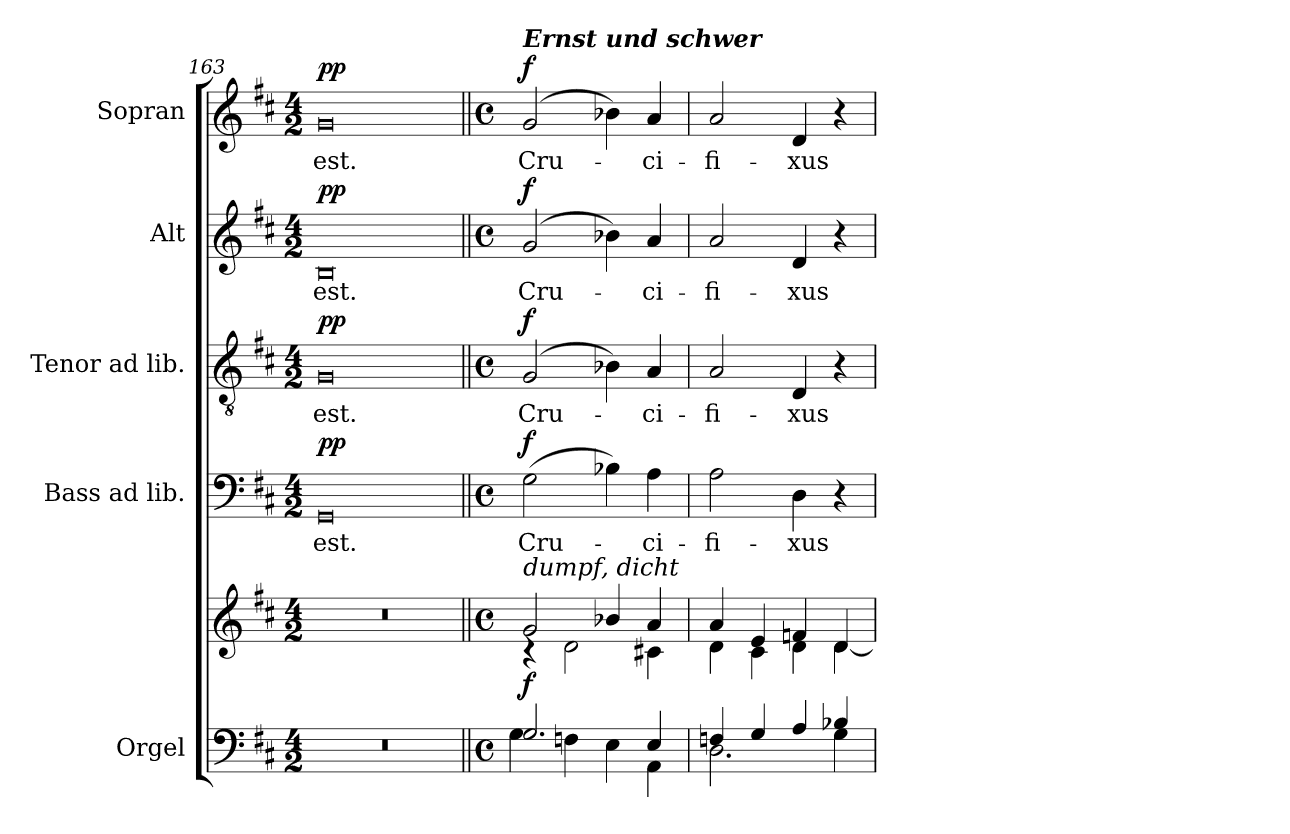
**kern	**kern	**dynam	**kern	**text	**dynam	**kern	**text	**dynam	**kern	**text	**dynam	**kern	**text	**dynam
*part5	*part5	*part5	*part4	*part4	*part4	*part3	*part3	*part3	*part2	*part2	*part2	*part1	*part1	*part1
*staff6	*staff5	*staff5/6	*staff4	*staff4	*staff4	*staff3	*staff3	*staff3	*staff2	*staff2	*staff2	*staff1	*staff1	*staff1
*I"Orgel	*	*	*I"Bass ad lib.	*	*	*I"Tenor ad lib.	*	*	*I"Alt	*	*	*I"Sopran	*	*
*I'Org.	*	*	*I'B.	*	*	*I'T.	*	*	*I'A.	*	*	*I'S.	*	*
*clefF4	*clefG2	*	*clefF4	*	*	*clefGv2	*	*	*clefG2	*	*	*clefG2	*	*
*k[f#c#]	*k[f#c#]	*	*k[f#c#]	*	*	*k[f#c#]	*	*	*k[f#c#]	*	*	*k[f#c#]	*	*
*D:	*D:	*	*D:	*	*	*D:	*	*	*D:	*	*	*D:	*	*
*M4/2	*M4/2	*	*M4/2	*	*	*M4/2	*	*	*M4/2	*	*	*M4/2	*	*
=163	=163	=163	=163	=163	=163	=163	=163	=163	=163	=163	=163	=163	=163	=163
!	!	!	!	!LO:LY:b	!LO:DY:a	!	!LO:LY:b	!LO:DY:a	!	!LO:LY:b	!LO:DY:a	!	!LO:LY:b	!LO:DY:a
0r	0r	.	0GG	est.	pp	0G	est.	pp	0B	est.	pp	0g	est.	pp
=164||	=164||	=164||	=164||	=164||	=164||	=164||	=164||	=164||	=164||	=164||	=164||	=164||	=164||	=164||
*M4/4	*M4/4	*	*M4/4	*	*	*M4/4	*	*	*M4/4	*	*	*M4/4	*	*
*met(c)	*met(c)	*	*met(c)	*	*	*met(c)	*	*	*met(c)	*	*	*met(c)	*	*
*^	*^	*	*	*	*	*	*	*	*	*	*	*	*	*
!	!	!	!	!	!	!	!	!	!	!	!	!	!	!LO:TX:a:Bi:t=Ernst und schwer	!	!
!	!	!LO:TX:a:i:t=dumpf, dicht	!	!	!	!	!	!	!	!	!	!	!	!	!	!
!	!	!	!	!LO:DY:b	!	!LO:LY:b	!LO:DY:a	!	!LO:LY:b	!LO:DY:a	!	!LO:LY:b	!LO:DY:a	!	!LO:LY:b	!LO:DY:a
2.G/	4G\	2g/	4rc	f	(>2G\	Cru-	f	(2G/	Cru-	f	(2g/	Cru-	f	(2g/	Cru-	f
.	4Fn\	.	2d\	.	.	.	.	.	.	.	.	.	.	.	.	.
.	4E\	4b-X/	.	.	4B-X\)	.	.	4B-X\)	.	.	4b-X\)	.	.	4b-X\)	.	.
!	!	!	!	!	!	!LO:LY:b	!	!	!LO:LY:b	!	!	!LO:LY:b	!	!	!LO:LY:b	!
4E/	4AA\	4a/	4c#X\	.	4A\	-ci-	.	4A/	-ci-	.	4a/	-ci-	.	4a/	-ci-	.
=165	=165	=165	=165	=165	=165	=165	=165	=165	=165	=165	=165	=165	=165	=165	=165	=165
!	!	!	!	!	!	!LO:LY:b	!	!	!LO:LY:b	!	!	!LO:LY:b	!	!	!LO:LY:b	!
4Fn/	2.D\	4a/	4d\	.	2A\	-fi-	.	2A/	-fi-	.	2a/	-fi-	.	2a/	-fi-	.
4G/	.	4e/	4c#\	.	.	.	.	.	.	.	.	.	.	.	.	.
!	!	!	!	!	!	!LO:LY:b	!	!	!LO:LY:b	!	!	!LO:LY:b	!	!	!LO:LY:b	!
4A/	.	4fn/	4d\	.	4D\	-xus	.	4D/	-xus	.	4d/	-xus	.	4d/	-xus	.
4B-X/	4G\	4d/	[<4d\	.	4r	.	.	4r	.	.	4r	.	.	4r	.	.
*v	*v	*	*	*	*	*	*	*	*	*	*	*	*	*	*	*
*	*v	*v	*	*	*	*	*	*	*	*	*	*	*	*	*
=	=	=	=	=	=	=	=	=	=	=	=	=	=	=
*-	*-	*-	*-	*-	*-	*-	*-	*-	*-	*-	*-	*-	*-	*-
